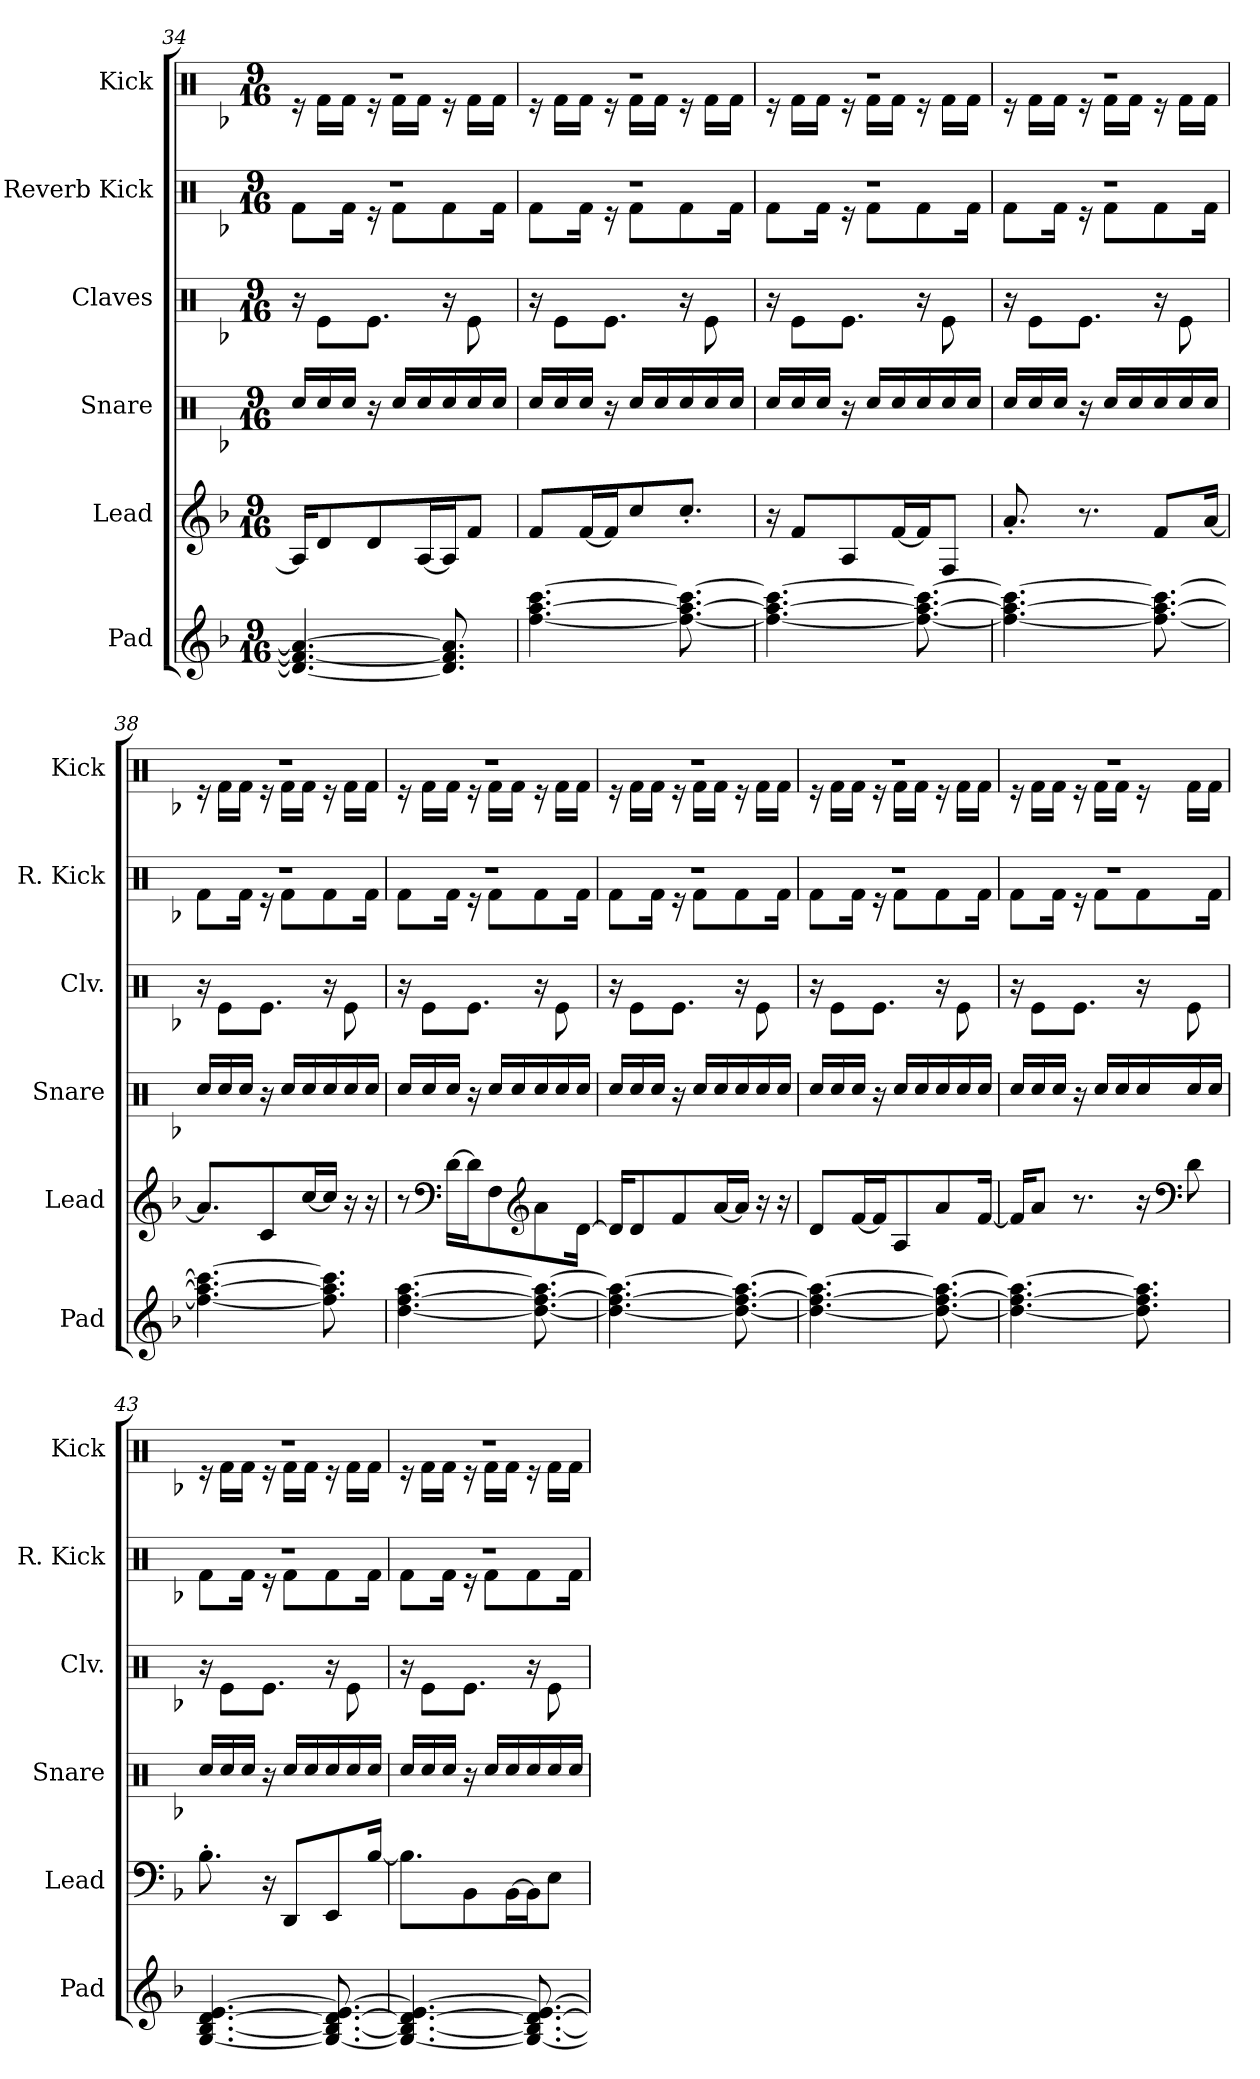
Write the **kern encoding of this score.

**kern	**kern	**kern	**kern	**kern	**kern
*part6	*part5	*part4	*part3	*part2	*part1
*staff6	*staff5	*staff4	*staff3	*staff2	*staff1
*I"Pad	*I"Lead	*I"Snare	*I"Claves	*I"Reverb Kick	*I"Kick
*I'Pad	*I'Lead	*I'Snare	*I'Clv.	*I'R. Kick	*I'Kick
!!LO:PB:g=z
*clefG2	*clefG2	*clefX	*clefX	*clefX	*clefX
*k[b-]	*k[b-]	*k[b-]	*k[b-]	*k[b-]	*k[b-]
*M9/16	*M9/16	*M9/16	*M9/16	*M9/16	*M9/16
=34	=34	=34	=34	=34	=34
*	*	*	*	*^	*^
4.d/_ 4.f/_ 4.a/_	16A/KL]	16Rcc/LL	16r	16%9r	8Rf\L	16%9r	16r
.	8d/	16Rcc/	8Re\L	.	.	.	16Rf\LL
.	.	16Rcc/JJ	.	.	16Rf\Jk	.	16Rf\JJ
.	8d/	16r	8.Re\J	.	16r	.	16r
.	.	16Rcc/LL	.	.	8Rf\L	.	16Rf\LL
.	[16A/L	16Rcc/	.	.	.	.	16Rf\JJ
8.d/] 8.f/] 8.a/]	16A/J]	16Rcc/	16r	.	8Rf\	.	16r
.	8f/J	16Rcc/	8Re\	.	.	.	16Rf\LL
.	.	16Rcc/JJ	.	.	16Rf\Jk	.	16Rf\JJ
=35	=35	=35	=35	=35	=35	=35	=35
[4.ff\ [4.aa\ [4.ccc\	8f/L	16Rcc/LL	16r	16%9r	8Rf\L	16%9r	16r
.	.	16Rcc/	8Re\L	.	.	.	16Rf\LL
.	[16f/L	16Rcc/JJ	.	.	16Rf\Jk	.	16Rf\JJ
.	16f/J]	16r	8.Re\J	.	16r	.	16r
.	8cc/	16Rcc/LL	.	.	8Rf\L	.	16Rf\LL
.	.	16Rcc/	.	.	.	.	16Rf\JJ
8.ff\_ 8.aa\_ 8.ccc\_	8.cc'/J	16Rcc/	16r	.	8Rf\	.	16r
.	.	16Rcc/	8Re\	.	.	.	16Rf\LL
.	.	16Rcc/JJ	.	.	16Rf\Jk	.	16Rf\JJ
=36	=36	=36	=36	=36	=36	=36	=36
4.ff\_ 4.aa\_ 4.ccc\_	16r	16Rcc/LL	16r	16%9r	8Rf\L	16%9r	16r
.	8f/L	16Rcc/	8Re\L	.	.	.	16Rf\LL
.	.	16Rcc/JJ	.	.	16Rf\Jk	.	16Rf\JJ
.	8A/	16r	8.Re\J	.	16r	.	16r
.	.	16Rcc/LL	.	.	8Rf\L	.	16Rf\LL
.	[16f/L	16Rcc/	.	.	.	.	16Rf\JJ
8.ff\_ 8.aa\_ 8.ccc\_	16f/J]	16Rcc/	16r	.	8Rf\	.	16r
.	8F/J	16Rcc/	8Re\	.	.	.	16Rf\LL
.	.	16Rcc/JJ	.	.	16Rf\Jk	.	16Rf\JJ
=37	=37	=37	=37	=37	=37	=37	=37
4.ff\_ 4.aa\_ 4.ccc\_	8.a'/	16Rcc/LL	16r	16%9r	8Rf\L	16%9r	16r
.	.	16Rcc/	8Re\L	.	.	.	16Rf\LL
.	.	16Rcc/JJ	.	.	16Rf\Jk	.	16Rf\JJ
.	8.r	16r	8.Re\J	.	16r	.	16r
.	.	16Rcc/LL	.	.	8Rf\L	.	16Rf\LL
.	.	16Rcc/	.	.	.	.	16Rf\JJ
8.ff\_ 8.aa\_ 8.ccc\_	8f/L	16Rcc/	16r	.	8Rf\	.	16r
.	.	16Rcc/	8Re\	.	.	.	16Rf\LL
.	[16a/Jk	16Rcc/JJ	.	.	16Rf\Jk	.	16Rf\JJ
!!LO:LB:g=z	!!
=38	=38	=38	=38	=38	=38	=38	=38
4.ff\_ 4.aa\_ 4.ccc\_	8.a/L]	16Rcc/LL	16r	16%9r	8Rf\L	16%9r	16r
.	.	16Rcc/	8Re\L	.	.	.	16Rf\LL
.	.	16Rcc/JJ	.	.	16Rf\Jk	.	16Rf\JJ
.	8c/	16r	8.Re\J	.	16r	.	16r
.	.	16Rcc/LL	.	.	8Rf\L	.	16Rf\LL
.	[16cc/L	16Rcc/	.	.	.	.	16Rf\JJ
8.ff\] 8.aa\] 8.ccc\]	16cc/JJ]	16Rcc/	16r	.	8Rf\	.	16r
.	16r	16Rcc/	8Re\	.	.	.	16Rf\LL
.	16r	16Rcc/JJ	.	.	16Rf\Jk	.	16Rf\JJ
=39	=39	=39	=39	=39	=39	=39	=39
[4.dd\ [4.ff\ [4.aa\	8r	16Rcc/LL	16r	16%9r	8Rf\L	16%9r	16r
.	.	16Rcc/	8Re\L	.	.	.	16Rf\LL
*	*clefF4	*	*	*	*	*	*
.	[16d\LL	16Rcc/JJ	.	.	16Rf\Jk	.	16Rf\JJ
.	16d\J]	16r	8.Re\J	.	16r	.	16r
.	8F\	16Rcc/LL	.	.	8Rf\L	.	16Rf\LL
.	.	16Rcc/	.	.	.	.	16Rf\JJ
*	*clefG2	*	*	*	*	*	*
8.dd\_ 8.ff\_ 8.aa\_	8a\	16Rcc/	16r	.	8Rf\	.	16r
.	.	16Rcc/	8Re\	.	.	.	16Rf\LL
.	[16d\Jk	16Rcc/JJ	.	.	16Rf\Jk	.	16Rf\JJ
=40	=40	=40	=40	=40	=40	=40	=40
4.dd\_ 4.ff\_ 4.aa\_	16d/KL]	16Rcc/LL	16r	16%9r	8Rf\L	16%9r	16r
.	8d/	16Rcc/	8Re\L	.	.	.	16Rf\LL
.	.	16Rcc/JJ	.	.	16Rf\Jk	.	16Rf\JJ
.	8f/	16r	8.Re\J	.	16r	.	16r
.	.	16Rcc/LL	.	.	8Rf\L	.	16Rf\LL
.	[16a/L	16Rcc/	.	.	.	.	16Rf\JJ
8.dd\_ 8.ff\_ 8.aa\_	16a/JJ]	16Rcc/	16r	.	8Rf\	.	16r
.	16r	16Rcc/	8Re\	.	.	.	16Rf\LL
.	16r	16Rcc/JJ	.	.	16Rf\Jk	.	16Rf\JJ
=41	=41	=41	=41	=41	=41	=41	=41
4.dd\_ 4.ff\_ 4.aa\_	8d/L	16Rcc/LL	16r	16%9r	8Rf\L	16%9r	16r
.	.	16Rcc/	8Re\L	.	.	.	16Rf\LL
.	[16f/L	16Rcc/JJ	.	.	16Rf\Jk	.	16Rf\JJ
.	16f/J]	16r	8.Re\J	.	16r	.	16r
.	8A/	16Rcc/LL	.	.	8Rf\L	.	16Rf\LL
.	.	16Rcc/	.	.	.	.	16Rf\JJ
8.dd\_ 8.ff\_ 8.aa\_	8a/	16Rcc/	16r	.	8Rf\	.	16r
.	.	16Rcc/	8Re\	.	.	.	16Rf\LL
.	[16f/Jk	16Rcc/JJ	.	.	16Rf\Jk	.	16Rf\JJ
!!LO:PB:g=z	!!
=42	=42	=42	=42	=42	=42	=42	=42
4.dd\_ 4.ff\_ 4.aa\_	16f/KL]	16Rcc/LL	16r	16%9r	8Rf\L	16%9r	16r
.	8a/J	16Rcc/	8Re\L	.	.	.	16Rf\LL
.	.	16Rcc/JJ	.	.	16Rf\Jk	.	16Rf\JJ
.	8.r	16r	8.Re\J	.	16r	.	16r
.	.	16Rcc/LL	.	.	8Rf\L	.	16Rf\LL
.	.	16Rcc/	.	.	.	.	16Rf\JJ
8.dd\] 8.ff\] 8.aa\]	16r	16Rcc/	16r	.	8Rf\	.	16r
*	*clefF4	*	*	*	*	*	*
.	8d\	16Rcc/	8Re\	.	.	.	16Rf\LL
.	.	16Rcc/JJ	.	.	16Rf\Jk	.	16Rf\JJ
=43	=43	=43	=43	=43	=43	=43	=43
[4.G/ [4.B-/ [4.d/ [4.e/	8.B-'\	16Rcc/LL	16r	16%9r	8Rf\L	16%9r	16r
.	.	16Rcc/	8Re\L	.	.	.	16Rf\LL
.	.	16Rcc/JJ	.	.	16Rf\Jk	.	16Rf\JJ
.	16r	16r	8.Re\J	.	16r	.	16r
.	8DD/L	16Rcc/LL	.	.	8Rf\L	.	16Rf\LL
.	.	16Rcc/	.	.	.	.	16Rf\JJ
8.G/_ 8.B-/_ 8.d/_ 8.e/_	8EE/	16Rcc/	16r	.	8Rf\	.	16r
.	.	16Rcc/	8Re\	.	.	.	16Rf\LL
.	[16B-/Jk	16Rcc/JJ	.	.	16Rf\Jk	.	16Rf\JJ
=44	=44	=44	=44	=44	=44	=44	=44
4.G/_ 4.B-/_ 4.d/_ 4.e/_	8.B-\L]	16Rcc/LL	16r	16%9r	8Rf\L	16%9r	16r
.	.	16Rcc/	8Re\L	.	.	.	16Rf\LL
.	.	16Rcc/JJ	.	.	16Rf\Jk	.	16Rf\JJ
.	8BB-\	16r	8.Re\J	.	16r	.	16r
.	.	16Rcc/LL	.	.	8Rf\L	.	16Rf\LL
.	[16BB-\L	16Rcc/	.	.	.	.	16Rf\JJ
8.G/_ 8.B-/_ 8.d/_ 8.e/_	16BB-\J]	16Rcc/	16r	.	8Rf\	.	16r
.	8E\J	16Rcc/	8Re\	.	.	.	16Rf\LL
.	.	16Rcc/JJ	.	.	16Rf\Jk	.	16Rf\JJ
*	*	*	*	*v	*v	*	*
*	*	*	*	*	*v	*v
=	=	=	=	=	=
*-	*-	*-	*-	*-	*-
